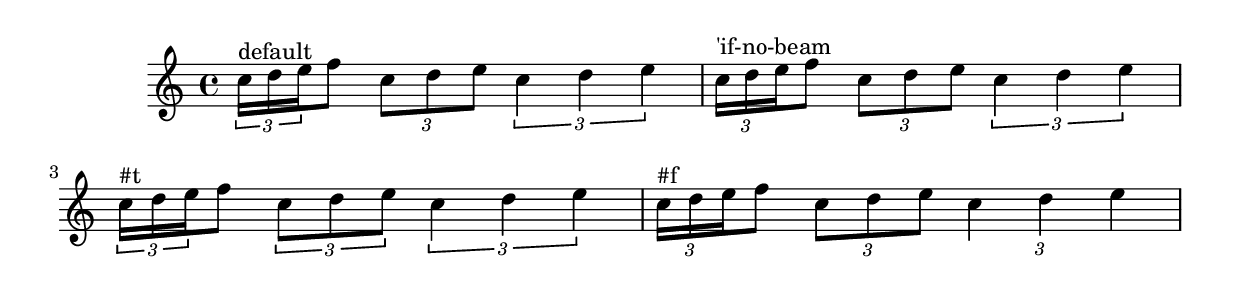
%% Do not edit this file; it is auto-generated from LSR http://lsr.dsi.unimi.it
%% This file is in the public domain.
\version "2.11.49"

\header {
  lsrtags = "rhythms, tweaks-and-overrides"

  texidoc = "
The default behavior of tuplet-bracket visibility is to print a bracket
unless there is a beam of the same length as the tuplet. To control the
visibility of tuplet brackets, set the property @code{TupletBracket
#'bracket-visibility} to either @code{##t} (always print a bracket),
@code{##f} (never print a bracket) or @code{#'if-no-beam} (only print a
bracket if there is no beam). 

"
  doctitle = "Controlling tuplet bracket visibility"
} % begin verbatim
mus = \relative c'' {
  \times 2/3 { c16[ d e } f8]
  \times 2/3 { c8 d e }
  \times 2/3 { c4 d e }
}

\new Voice \relative c'{
  << \mus s4^"default" >>
  \override TupletBracket #'bracket-visibility = #'if-no-beam
  << \mus s4^"'if-no-beam" >>
  \override TupletBracket #'bracket-visibility = ##t
  << \mus s4^"#t" >>
  \override TupletBracket #'bracket-visibility = ##f
  << \mus s4^"#f" >>
} 

